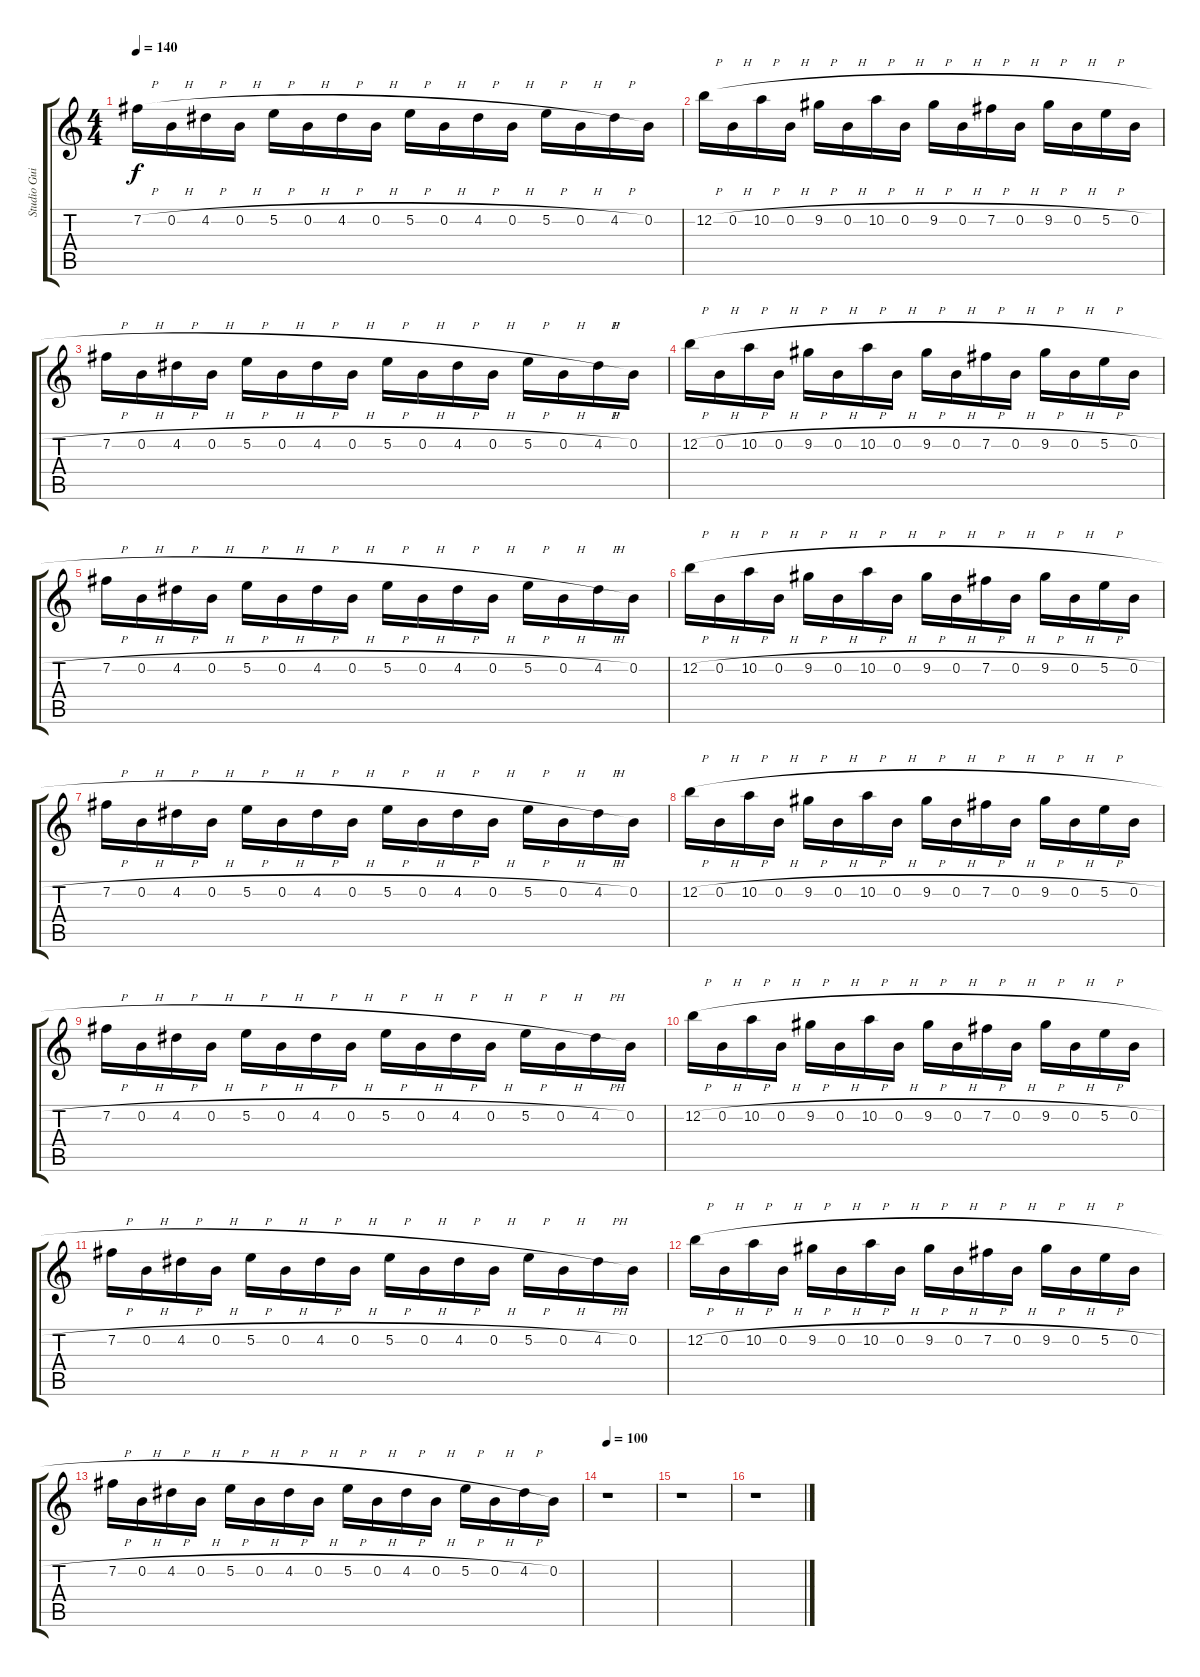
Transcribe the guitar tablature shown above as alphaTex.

\track ("Studio Guitar" "Studio Gui") {instrument distortionguitar}
\staff {score tabs}
\tuning (E4 B3 G3 D3 A2 E2) {hide}
\ts (4 4)
\tempo 140
\clef g2
\ks c
7.2{h}.16{dy f} 0.2{h}.16 4.2{h}.16 0.2{h}.16 5.2{h}.16 0.2{h}.16 4.2{h}.16 0.2{h}.16 5.2{h}.16 0.2{h}.16 4.2{h}.16 0.2{h}.16 5.2{h}.16 0.2{h}.16 4.2{h}.16 0.2.16 |
12.2{h}.16 0.2{h}.16 10.2{h}.16 0.2{h}.16 9.2{h}.16 0.2{h}.16 10.2{h}.16 0.2{h}.16 9.2{h}.16 0.2{h}.16 7.2{h}.16 0.2{h}.16 9.2{h}.16 0.2{h}.16 5.2{h}.16 0.2{h}.16 |
7.2{h}.16 0.2{h}.16 4.2{h}.16 0.2{h}.16 5.2{h}.16 0.2{h}.16 4.2{h}.16 0.2{h}.16 5.2{h}.16 0.2{h}.16 4.2{h}.16 0.2{h}.16 5.2{h}.16 0.2{h}.16 4.2{h}.16 0.2.16 |
12.2{h}.16 0.2{h}.16 10.2{h}.16 0.2{h}.16 9.2{h}.16 0.2{h}.16 10.2{h}.16 0.2{h}.16 9.2{h}.16 0.2{h}.16 7.2{h}.16 0.2{h}.16 9.2{h}.16 0.2{h}.16 5.2{h}.16 0.2{h}.16 |
7.2{h}.16 0.2{h}.16 4.2{h}.16 0.2{h}.16 5.2{h}.16 0.2{h}.16 4.2{h}.16 0.2{h}.16 5.2{h}.16 0.2{h}.16 4.2{h}.16 0.2{h}.16 5.2{h}.16 0.2{h}.16 4.2{h}.16 0.2.16 |
12.2{h}.16 0.2{h}.16 10.2{h}.16 0.2{h}.16 9.2{h}.16 0.2{h}.16 10.2{h}.16 0.2{h}.16 9.2{h}.16 0.2{h}.16 7.2{h}.16 0.2{h}.16 9.2{h}.16 0.2{h}.16 5.2{h}.16 0.2{h}.16 |
7.2{h}.16 0.2{h}.16 4.2{h}.16 0.2{h}.16 5.2{h}.16 0.2{h}.16 4.2{h}.16 0.2{h}.16 5.2{h}.16 0.2{h}.16 4.2{h}.16 0.2{h}.16 5.2{h}.16 0.2{h}.16 4.2{h}.16 0.2.16 |
12.2{h}.16 0.2{h}.16 10.2{h}.16 0.2{h}.16 9.2{h}.16 0.2{h}.16 10.2{h}.16 0.2{h}.16 9.2{h}.16 0.2{h}.16 7.2{h}.16 0.2{h}.16 9.2{h}.16 0.2{h}.16 5.2{h}.16 0.2{h}.16 |
7.2{h}.16 0.2{h}.16 4.2{h}.16 0.2{h}.16 5.2{h}.16 0.2{h}.16 4.2{h}.16 0.2{h}.16 5.2{h}.16 0.2{h}.16 4.2{h}.16 0.2{h}.16 5.2{h}.16 0.2{h}.16 4.2{h}.16 0.2.16 |
12.2{h}.16 0.2{h}.16 10.2{h}.16 0.2{h}.16 9.2{h}.16 0.2{h}.16 10.2{h}.16 0.2{h}.16 9.2{h}.16 0.2{h}.16 7.2{h}.16 0.2{h}.16 9.2{h}.16 0.2{h}.16 5.2{h}.16 0.2{h}.16 |
7.2{h}.16 0.2{h}.16 4.2{h}.16 0.2{h}.16 5.2{h}.16 0.2{h}.16 4.2{h}.16 0.2{h}.16 5.2{h}.16 0.2{h}.16 4.2{h}.16 0.2{h}.16 5.2{h}.16 0.2{h}.16 4.2{h}.16 0.2.16 |
12.2{h}.16 0.2{h}.16 10.2{h}.16 0.2{h}.16 9.2{h}.16 0.2{h}.16 10.2{h}.16 0.2{h}.16 9.2{h}.16 0.2{h}.16 7.2{h}.16 0.2{h}.16 9.2{h}.16 0.2{h}.16 5.2{h}.16 0.2{h}.16 |
7.2{h}.16 0.2{h}.16 4.2{h}.16 0.2{h}.16 5.2{h}.16 0.2{h}.16 4.2{h}.16 0.2{h}.16 5.2{h}.16 0.2{h}.16 4.2{h}.16 0.2{h}.16 5.2{h}.16 0.2{h}.16 4.2{h}.16 0.2.16 |
\tempo 100
r.1 |
r.1 |
r.1
